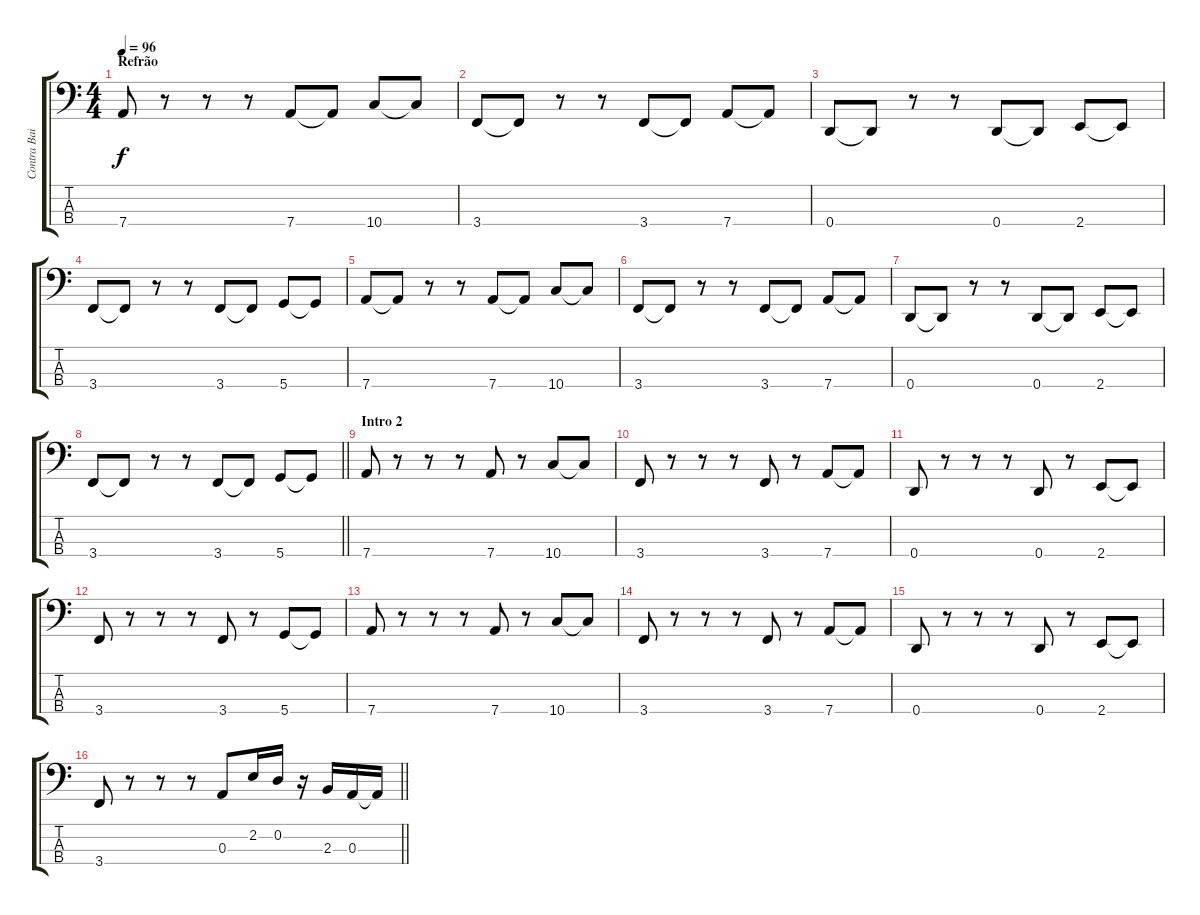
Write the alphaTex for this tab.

\track ("Contra Baixo" "Contra Bai") {instrument electricbasspick}
\staff {score tabs}
\tuning (G2 D2 A1 D1) {hide}
\ts (4 4)
\section ("" "Refrão")
\tempo 96
\clef f4
\ks c
7.4.8{dy f} r.8 r.8 r.8 7.4.8 7.4{t}.8 10.4.8 10.4{t}.8 |
3.4.8 3.4{t}.8 r.8 r.8 3.4.8 3.4{t}.8 7.4.8 7.4{t}.8 |
0.4.8 0.4{t}.8 r.8 r.8 0.4.8 0.4{t}.8 2.4.8 2.4{t}.8 |
3.4.8 3.4{t}.8 r.8 r.8 3.4.8 3.4{t}.8 5.4.8 5.4{t}.8 |
7.4.8 7.4{t}.8 r.8 r.8 7.4.8 7.4{t}.8 10.4.8 10.4{t}.8 |
3.4.8 3.4{t}.8 r.8 r.8 3.4.8 3.4{t}.8 7.4.8 7.4{t}.8 |
0.4.8 0.4{t}.8 r.8 r.8 0.4.8 0.4{t}.8 2.4.8 2.4{t}.8 |
\barLineRight lightlight
3.4.8 3.4{t}.8 r.8 r.8 3.4.8 3.4{t}.8 5.4.8 5.4{t}.8 |
\section ("" "Intro 2")
7.4.8 r.8 r.8 r.8 7.4.8 r.8 10.4.8 10.4{t}.8 |
3.4.8 r.8 r.8 r.8 3.4.8 r.8 7.4.8 7.4{t}.8 |
0.4.8 r.8 r.8 r.8 0.4.8 r.8 2.4.8 2.4{t}.8 |
3.4.8 r.8 r.8 r.8 3.4.8 r.8 5.4.8 5.4{t}.8 |
7.4.8 r.8 r.8 r.8 7.4.8 r.8 10.4.8 10.4{t}.8 |
3.4.8 r.8 r.8 r.8 3.4.8 r.8 7.4.8 7.4{t}.8 |
0.4.8 r.8 r.8 r.8 0.4.8 r.8 2.4.8 2.4{t}.8 |
\barLineRight lightlight
3.4.8 r.8 r.8 r.8 0.3.8 2.2.16 0.2.16 r.16 2.3.16 0.3.16 0.3{t}.16
